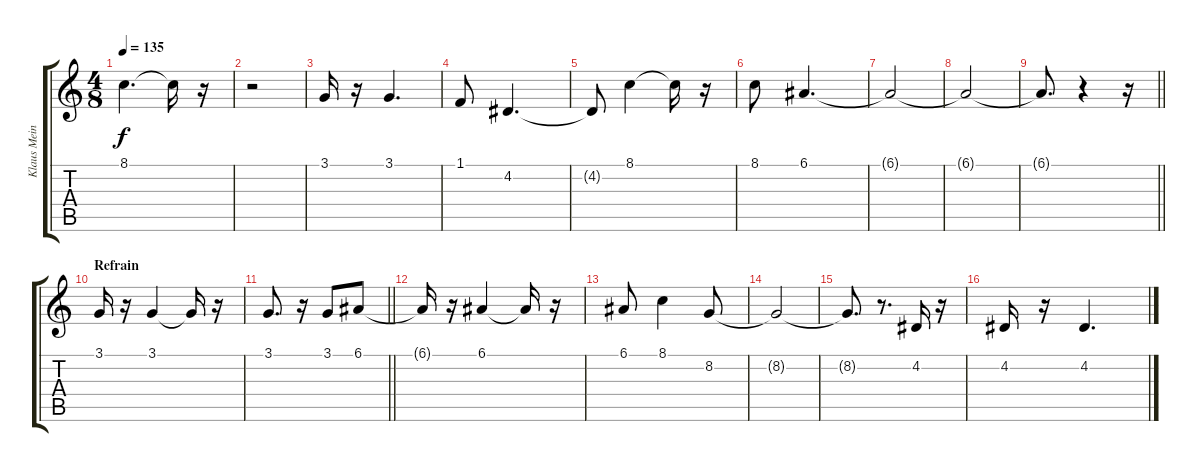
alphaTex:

\track ("Klaus Meine" "Klaus Mein") {instrument altosax}
\staff {score tabs}
\tuning (E4 B3 G3 D3 A2 E2) {hide}
\ts (4 8)
\tempo 135
\clef g2
\ks c
8.1{t}.4{d dy f} 8.1{t}.16 r.16 |
r.2 |
3.1.16 r.16 3.1.4{d} |
1.1.8 4.2.4{d} |
4.2{t}.8 8.1.4 8.1{t}.16 r.16 |
8.1.8 6.1.4{d} |
6.1{t}.2 |
6.1{t}.2 |
\barLineRight lightlight
6.1{t}.8{d} r.4 r.16 |
\section ("" "Refrain")
3.1.16 r.16 3.1.4 3.1{t}.16 r.16 |
\barLineRight lightlight
3.1.8{d} r.16 3.1.8 6.1.8 |
\section ("" "")
6.1{t}.16 r.16 6.1.4 6.1{t}.16 r.16 |
6.1.8 8.1.4 8.2.8 |
8.2{t}.2 |
8.2{t}.8{d} r.8{d} 4.2.16 r.16 |
4.2.16 r.16 4.2.4{d}
